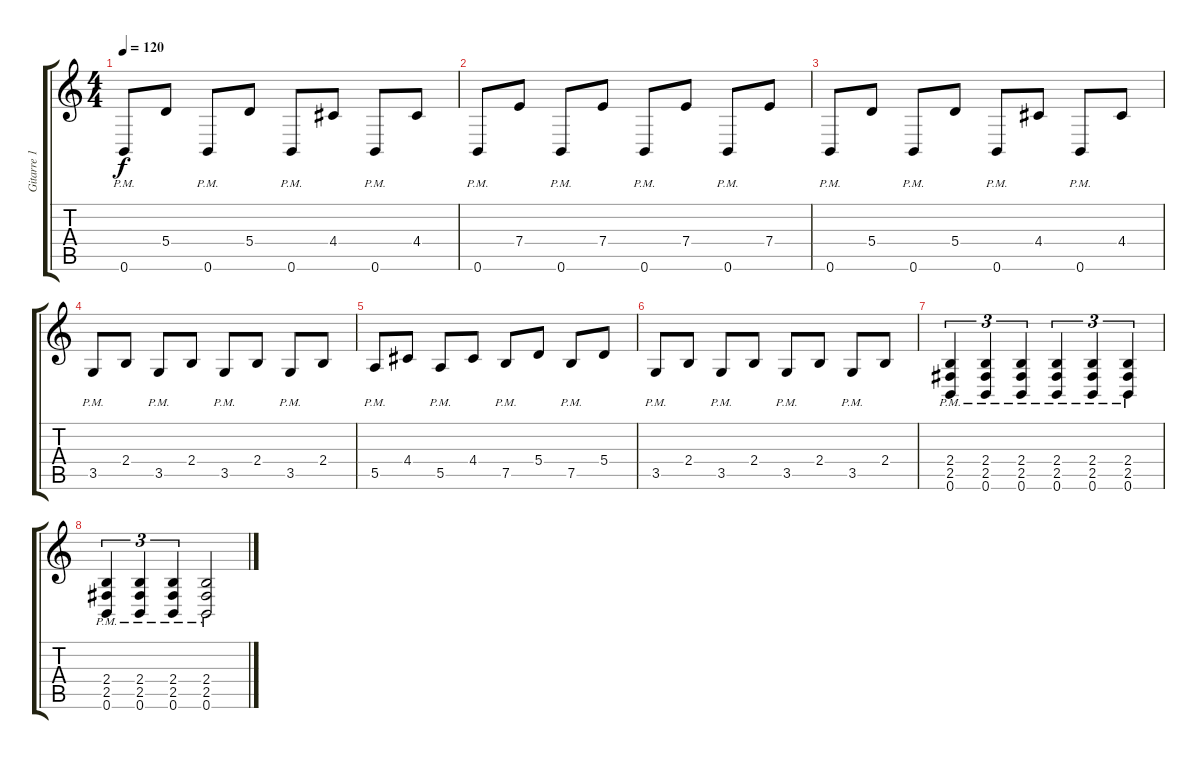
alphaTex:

\track ("Gitarre 1" "Gitarre 1") {instrument distortionguitar}
\staff {score tabs}
\tuning (B3 Gb3 D3 A2 E2 B1) {hide}
\ts (4 4)
\tempo 120
\clef g2
\ks c
0.6{pm}.8{dy f} 5.4.8 0.6{pm}.8 5.4.8 0.6{pm}.8 4.4.8 0.6{pm}.8 4.4.8 |
0.6{pm}.8 7.4.8 0.6{pm}.8 7.4.8 0.6{pm}.8 7.4.8 0.6{pm}.8 7.4.8 |
0.6{pm}.8 5.4.8 0.6{pm}.8 5.4.8 0.6{pm}.8 4.4.8 0.6{pm}.8 4.4.8 |
3.5{pm}.8 2.4.8 3.5{pm}.8 2.4.8 3.5{pm}.8 2.4.8 3.5{pm}.8 2.4.8 |
5.5{pm}.8 4.4.8 5.5{pm}.8 4.4.8 7.5{pm}.8 5.4.8 7.5{pm}.8 5.4.8 |
3.5{pm}.8 2.4.8 3.5{pm}.8 2.4.8 3.5{pm}.8 2.4.8 3.5{pm}.8 2.4.8 |
(2.4{pm} 2.5{pm} 0.6{pm}).4{tu (3 2)} (2.4{pm} 2.5{pm} 0.6{pm}).4{tu (3 2)} (2.4{pm} 2.5{pm} 0.6{pm}).4{tu (3 2)} (2.4{pm} 2.5{pm} 0.6{pm}).4{tu (3 2)} (2.4{pm} 2.5{pm} 0.6{pm}).4{tu (3 2)} (2.4{pm} 2.5{pm} 0.6{pm}).4{tu (3 2)} |
(2.4{pm} 2.5{pm} 0.6{pm}).4{tu (3 2)} (2.4{pm} 2.5{pm} 0.6{pm}).4{tu (3 2)} (2.4{pm} 2.5{pm} 0.6{pm}).4{tu (3 2)} (2.4{pm} 2.5{pm} 0.6{pm}).2
